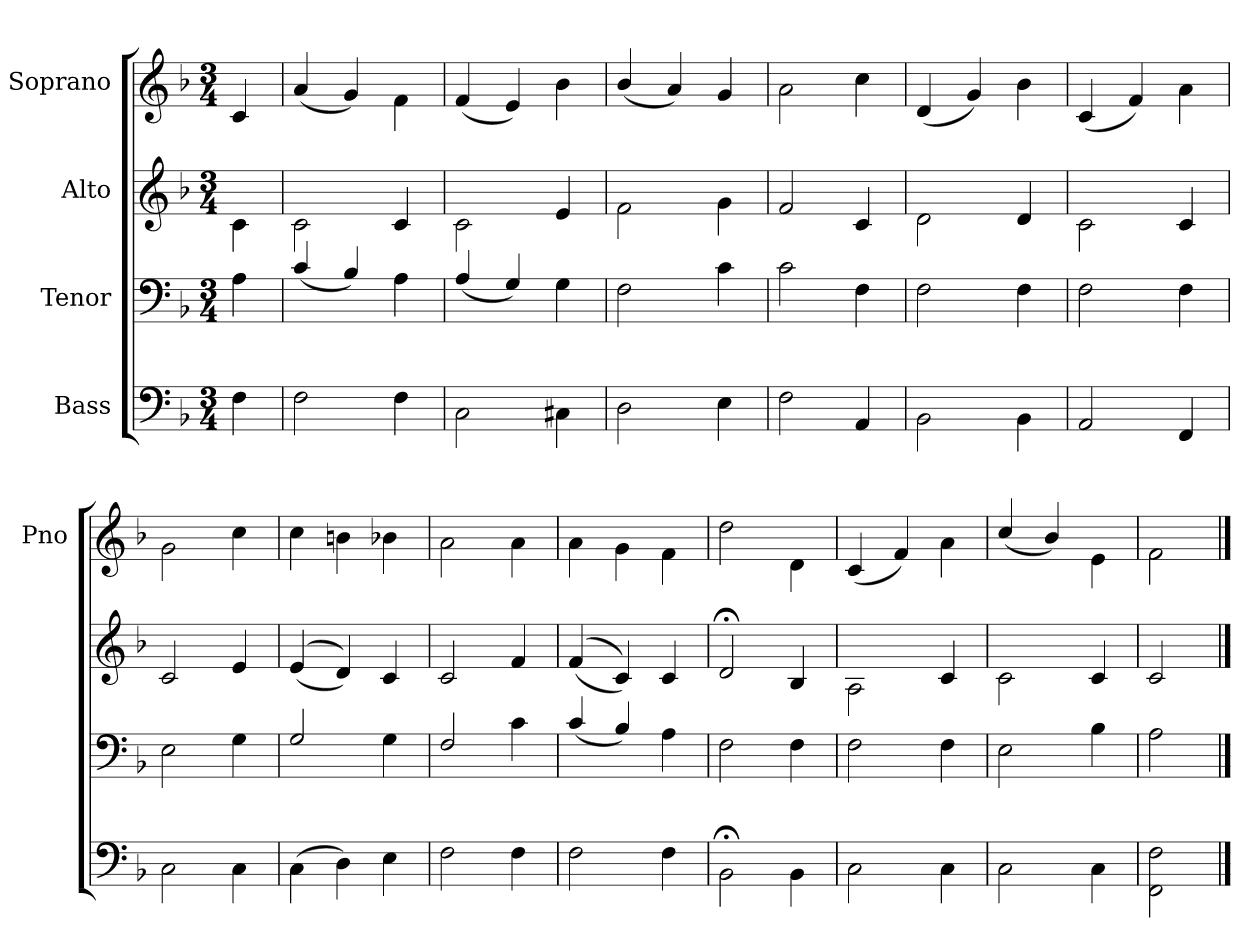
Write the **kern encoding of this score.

**kern	**kern	**kern	**kern
*part4	*part3	*part2	*part1
*staff4	*staff3	*staff2	*staff1
*I"Bass	*I"Tenor	*I"Alto	*I"Soprano
*	*	*	*I'Pno
*clefF4	*clefF4	*clefG2	*clefG2
*k[b-]	*k[b-]	*k[b-]	*k[b-]
*F:	*F:	*F:	*F:
*M3/4	*M3/4	*M3/4	*M3/4
=	=	=	=
4F\	4A\	4c\	4c/
=	=	=	=
2F\	(>4c/	2c\	(>4a/
.	4B-/)	.	4g/)
4F\	4A\	4c/	4f\
=	=	=	=
2C\	(>4A/	2c\	(>4f/
.	4G/)	.	4e/)
4C#X\	4G\	4e/	4b-\
=	=	=	=
2D\	2F\	2f\	(>4b-/
.	.	.	4a/)
4E\	4c\	4g\	4g/
=	=	=	=
2F\	2c\	2f/	2a\
4AA/	4F\	4c/	4cc\
=	=	=	=
2BB-\	2F\	2d\	(>4d/
.	.	.	4g/)
4BB-\	4F\	4d/	4b-\
=	=	=	=
2AA/	2F\	2c\	(>4c/
.	.	.	4f/)
4FF/	4F\	4c/	4a\
=	=	=	=
2C\	2E\	2c/	2g\
4C\	4G\	4e/	4cc\
=	=	=	=
(<4C\	2G/	(<(<4e/	4cc\
4D\)	.	4d/))	4bn\
4E\	4G\	4c/	4b-X\
=	=	=	=
2F\	2F/	2c/	2a\
4F\	4c\	4f/	4a\
=	=	=	=
2F\	(>4c/	(<(<4f/	4a\
.	4B-/)	4c/))	4g\
4F\	4A\	4c/	4f\
=	=	=	=
2BB-;\	2F\	2d;</	2dd\
4BB-\	4F\	4B-/	4d\
=	=	=	=
2C\	2F\	2A\	(>4c/
.	.	.	4f/)
4C\	4F\	4c/	4a\
=	=	=	=
2C\	2E\	2c\	(>4cc/
.	.	.	4b-/)
4C\	4B-\	4c/	4e\
=	=	=	=
2FF!\ 2F\	2A\	2c/	2f\
==	==	==	==
*-	*-	*-	*-
